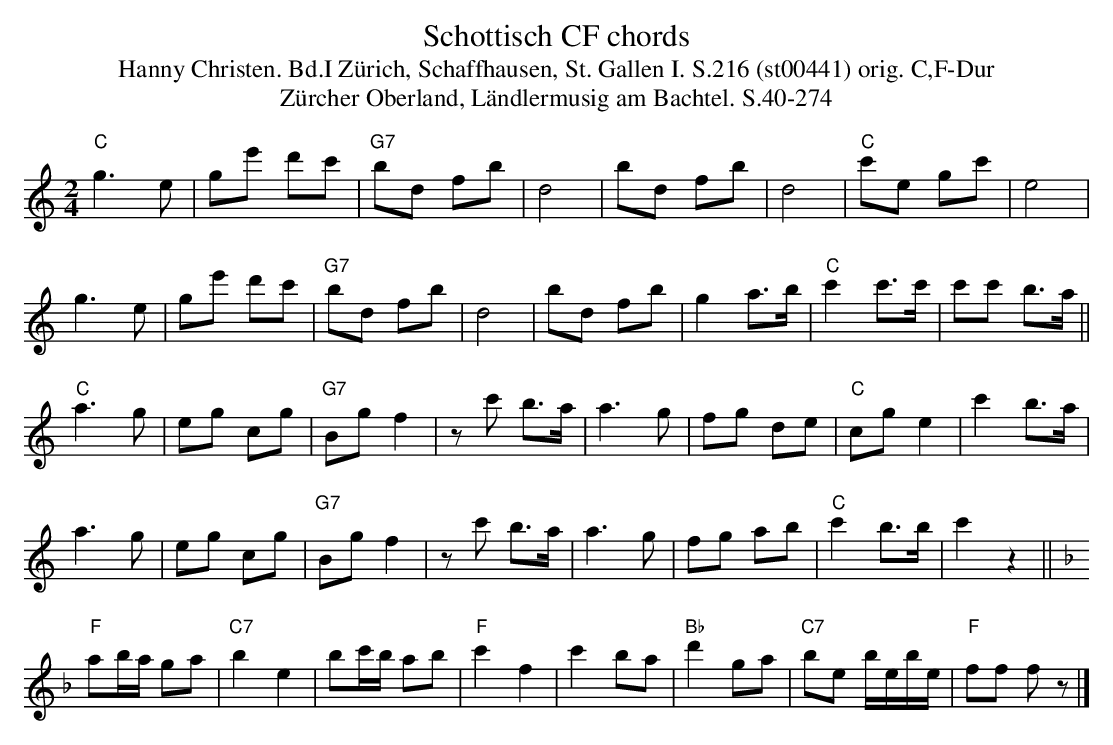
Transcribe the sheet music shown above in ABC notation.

X:1
T: Schottisch CF chords
T:Hanny Christen. Bd.I Zürich, Schaffhausen, St. Gallen I. S.216 (st00441) orig. C,F-Dur
T: Z\"urcher Oberland, L\"andlermusig am Bachtel. S.40-274
M:2/4
L:1/8
K:C %%MIDI gchordon
"C"g3e | ge' d'c' | "G7"bd fb | d4 | bd fb | d4 | "C"c'e gc' | e4 |
g3e | ge' d'c'  | "G7"bd fb | d4 |  bd fb | g2 a>b | "C"c'2 c'>c' | c'c' b>a ||
"C"a3g | eg cg | "G7"Bgf2 | zc' b>a | a3g |  fg de | "C"cge2 | c'2 b>a |
a3g | eg cg | "G7"Bgf2 | zc' b>a | a3g | fg ab |  "C"c'2 b>b | c'2z2 || [K:F]
"F"ab/a/ ga | "C7"b2e2 | bc'/b/ ab | "F"c'2f2 | c'2ba | "Bb"d'2ga | "C7"be b/e/b/e/ | "F"ff fz |]
